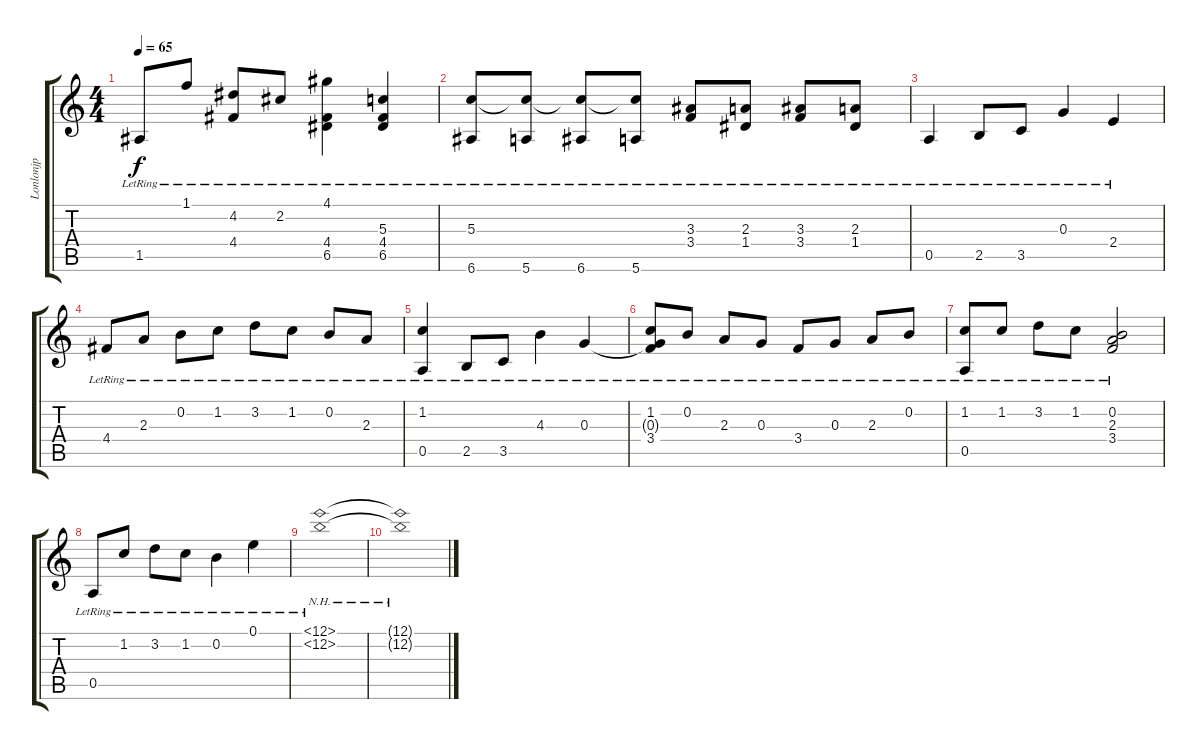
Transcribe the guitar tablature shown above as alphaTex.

\track ("Lonlonjp" "Lonlonjp") {instrument acousticguitarsteel}
\staff {score tabs}
\tuning (E4 B3 G3 D3 A2 E2) {hide}
\ts (4 4)
\tempo 65
\clef g2
\ks c
1.5{lr}.8{dy f} 1.1{lr}.8 (4.2{lr} 4.4{lr}).8 2.2{lr}.8 (4.1{lr} 4.4{lr} 6.5{lr}).4 (5.3{lr} 4.4{lr} 6.5{lr}).4 |
(5.3{lr} 6.6{lr}).8 (5.3{t} 5.6{lr}).8 (5.3{t} 6.6{lr}).8 (5.3{t} 5.6{lr}).8 (3.3{lr} 3.4{lr}).8 (2.3{lr} 1.4{lr}).8 (3.3{lr} 3.4{lr}).8 (2.3{lr} 1.4{lr}).8 |
0.5{lr}.4 2.5{lr}.8 3.5{lr}.8 0.3{lr}.4 2.4{lr}.4 |
4.4{lr}.8 2.3{lr}.8 0.2{lr}.8 1.2{lr}.8 3.2{lr}.8 1.2{lr}.8 0.2{lr}.8 2.3{lr}.8 |
(1.2{lr} 0.5{lr}).4 2.5{lr}.8 3.5{lr}.8 4.3{lr}.4 0.3{lr}.4 |
(1.2{lr} 0.3{t} 3.4{lr}).8 0.2{lr}.8 2.3{lr}.8 0.3{lr}.8 3.4{lr}.8 0.3{lr}.8 2.3{lr}.8 0.2{lr}.8 |
(1.2{lr} 0.5{lr}).8 1.2{lr}.8 3.2{lr}.8 1.2{lr}.8 (0.2{lr} 2.3{lr} 3.4{lr}).2 |
0.5{lr}.8 1.2{lr}.8 3.2{lr}.8 1.2{lr}.8 0.2{lr}.4 0.1{lr}.4 |
(12.1{nh lr} 12.2{nh lr}).1 |
(12.1{nh t} 12.2{nh t}).1
